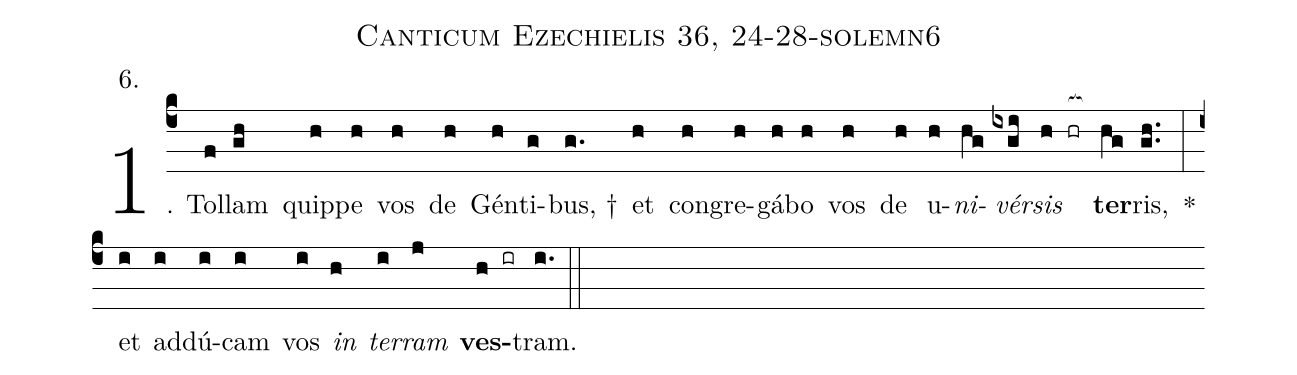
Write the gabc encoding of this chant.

name: Canticum Ezechielis 36, 24-28-solemn6;
annotation: 6.;
%%
(c4)1. Tol(f)lam(gh) quip(h)pe(h) vos(h) de(h) Gén(h)ti(g)bus, †(g.) et(h) con(h)gre(h)gá(h)bo(h) vos(h) de(h) u(h)<i>ni</i>(hg)<i>vér</i>(ixgi)<i>sis</i>(h hr[ocb:1{]) <b>ter</b>(hg[ocb:0}])ris,(gh..) *(:) et(i) ad(i)dú(i)cam(i) vos(i) <i>in</i>(h) <i>ter</i>(i)<i>ram</i>(j) <b>ves</b>(h ir)tram.(i.) (::)
